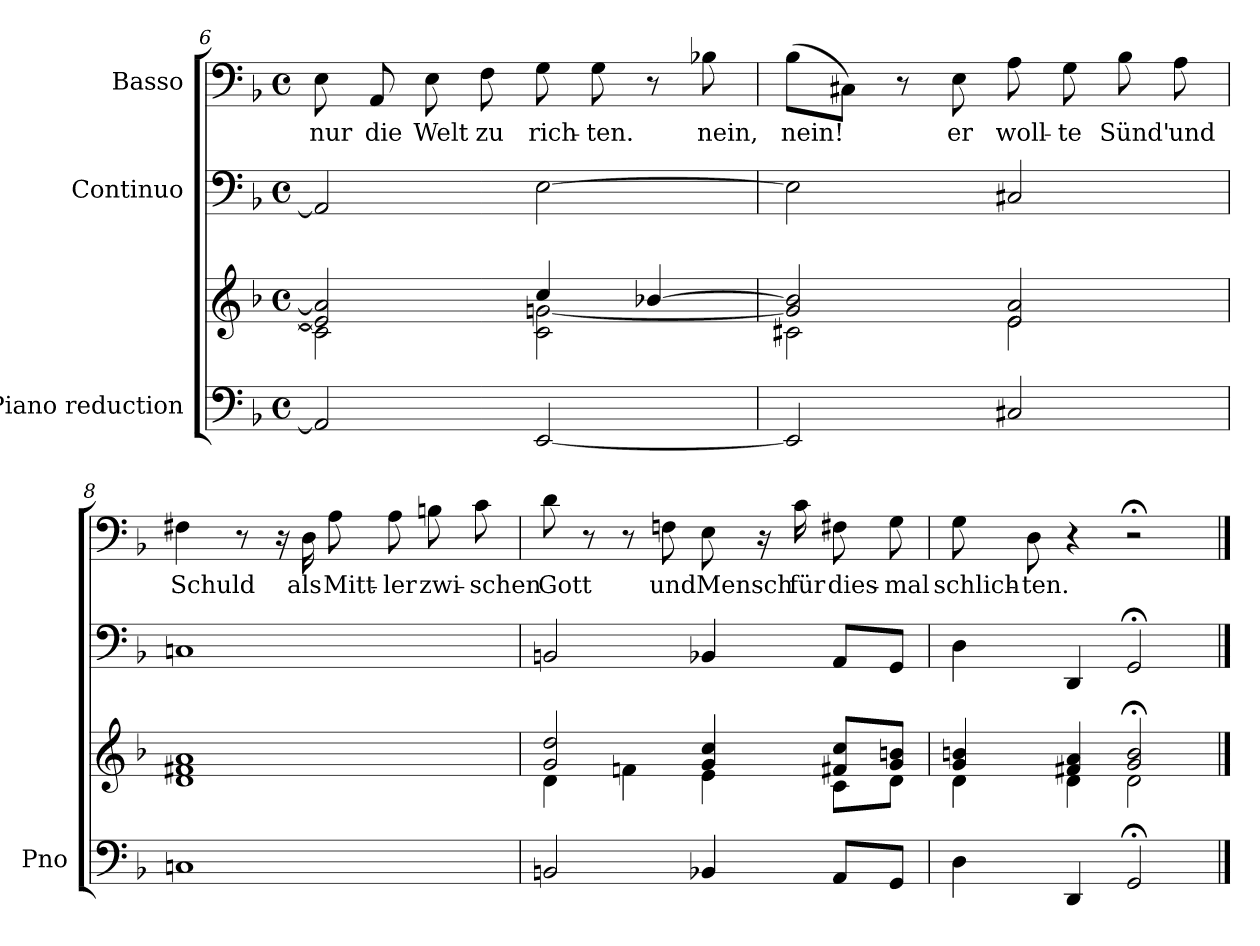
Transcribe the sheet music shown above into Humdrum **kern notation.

**kern	**kern	**kern	**kern	**text
*part3	*part3	*part2	*part1	*part1
*staff4	*staff3	*staff2	*staff1	*staff1
*I"Piano reduction	*	*I"Continuo	*I"Basso	*
*I'Pno	*	*	*	*
*clefF4	*clefG2	*clefF4	*clefF4	*
*k[b-]	*k[b-]	*k[b-]	*k[b-]	*
*M4/4	*M4/4	*M4/4	*M4/4	*
*met(c)	*met(c)	*met(c)	*met(c)	*
=6	=6	=6	=6	=6
*	*^	*	*	*
!	!	!	!	!	!LO:LY:b
2AA/]	2e/] 2a/]	2c\]	2AA/]	8E\	nur
!	!	!	!	!	!LO:LY:b
.	.	.	.	8AA/	die
!	!	!	!	!	!LO:LY:b
.	.	.	.	8E\	Welt
!	!	!	!	!	!LO:LY:b
.	.	.	.	8F\	zu
!	!	!	!	!	!LO:LY:b
[2EE/	4cc/	2c\ [2gn\	[2E\	8G\	rich-
!	!	!	!	!	!LO:LY:b
.	.	.	.	8G\	-ten.
.	[4b-X/	.	.	8r	.
!	!	!	!	!	!LO:LY:b
.	.	.	.	8B-X\	nein,
=7	=7	=7	=7	=7	=7
!	!	!	!	!	!LO:LY:b
2EE/]	2g/] 2b-/]	2c#X\	2E\]	(8B-\L	nein!
.	.	.	.	8C#X\J)	.
.	.	.	.	8r	.
!	!	!	!	!	!LO:LY:b
.	.	.	.	8E\	er
!	!	!	!	!	!LO:LY:b
2C#X/	2e/ 2a/	2e\	2C#X/	8A\	woll-
!	!	!	!	!	!LO:LY:b
.	.	.	.	8G\	-te
!	!	!	!	!	!LO:LY:b
.	.	.	.	8B-\	Sünd'
!	!	!	!	!	!LO:LY:b
.	.	.	.	8A\	und
*	*v	*v	*	*	*
=8	=8	=8	=8	=8
!	!	!	!	!LO:LY:b
1Cn	1d 1f#X 1a	1Cn	4F#X\	Schuld
.	.	.	8r	.
.	.	.	16r	.
!	!	!	!	!LO:LY:b
.	.	.	16D\	als
!	!	!	!	!LO:LY:b
.	.	.	8A\	Mitt-
!	!	!	!	!LO:LY:b
.	.	.	8A\	-ler
!	!	!	!	!LO:LY:b
.	.	.	8Bn\	zwi-
!	!	!	!	!LO:LY:b
.	.	.	8c\	-schen
=9	=9	=9	=9	=9
*	*^	*	*	*
!	!	!	!	!	!LO:LY:b
2BBn/	2g/ 2dd/	4d\	2BBn/	8d\	Gott
.	.	.	.	8r	.
.	.	4fn\	.	8r	.
!	!	!	!	!	!LO:LY:b
.	.	.	.	8Fn\	und
!	!	!	!	!	!LO:LY:b
4BB-X/	4g/ 4cc/	4e\	4BB-X/	8E\	Mensch
.	.	.	.	16r	.
!	!	!	!	!	!LO:LY:b
.	.	.	.	16c\	für
!	!	!	!	!	!LO:LY:b
8AA/L	8f#X/ 8cc/L	8c\L	8AA/L	8F#X\	dies-
!	!	!	!	!	!LO:LY:b
8GG/J	8g/ 8bn/J	8d\J	8GG/J	8G\	-mal
!!LO:LB:g=z
=10	=10	=10	=10	=10	=10
!	!	!	!	!	!LO:LY:b
4D\	4g/ 4bn/	4d\	4D\	8G\	schlich-
!	!	!	!	!	!LO:LY:b
.	.	.	.	8D\	-ten.
4DD/	4f#X/ 4a/	4d\	4DD/	4r	.
2GG;/	2g/;< 2b/;<	2d\	2GG;</	2r;<	.
*	*v	*v	*	*	*
==	==	==	==	==
*-	*-	*-	*-	*-
